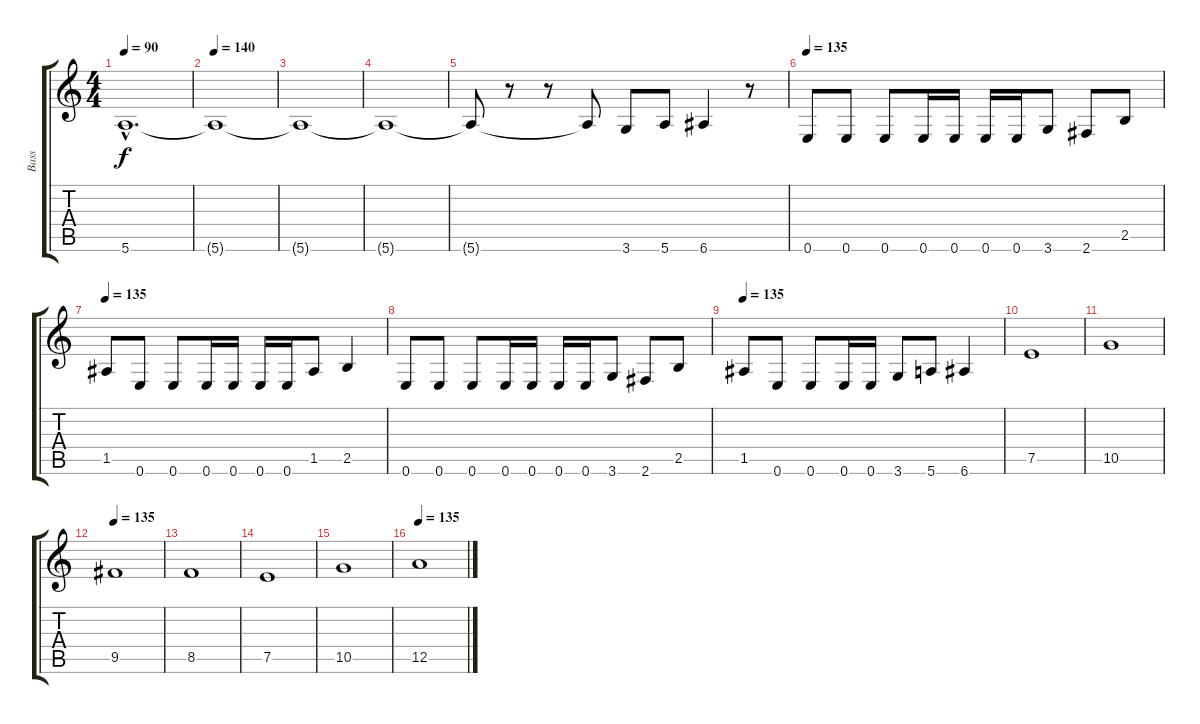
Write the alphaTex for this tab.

\track ("Bass" "Bass") {instrument electricbasspick}
\staff {score tabs}
\tuning (E4 B3 G3 D3 A2 E2) {hide}
\ts (4 4)
\tempo 90
\clef g2
\ks c
5.6{hac}.1{d dy f} |
\tempo 140
5.6{t}.1 |
5.6{t}.1 |
5.6{t}.1 |
5.6{t}.8 r.8 r.8 5.6{t}.8 3.6.8 5.6.8 6.6.4 r.8 |
\tempo 135
0.6.8 0.6.8 0.6.8 0.6.16 0.6.16 0.6.16 0.6.16 3.6.8 2.6.8 2.5.8 |
\tempo 135
1.5.8 0.6.8 0.6.8 0.6.16 0.6.16 0.6.16 0.6.16 1.5.8 2.5.4 |
0.6.8 0.6.8 0.6.8 0.6.16 0.6.16 0.6.16 0.6.16 3.6.8 2.6.8 2.5.8 |
\tempo 135
1.5.8 0.6.8 0.6.8 0.6.16 0.6.16 3.6.8 5.6.8 6.6.4 |
7.5.1 |
10.5.1 |
\tempo 135
9.5.1 |
8.5.1 |
7.5.1 |
10.5.1 |
\tempo 135
12.5.1
